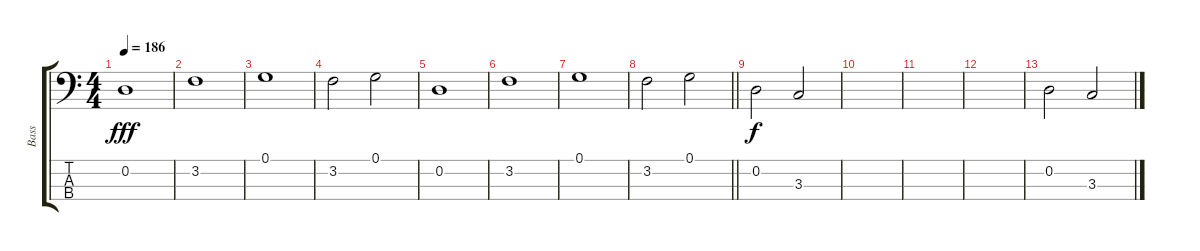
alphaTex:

\track ("Bass" "Bass") {instrument electricbassfinger}
\staff {score tabs}
\tuning (G2 D2 A1 E1) {hide}
\ts (4 4)
\section ("" " ")
\tempo 186
\clef f4
\ks c
0.2.1{dy fff} |
3.2.1 |
0.1.1 |
3.2.2 0.1.2 |
0.2.1 |
3.2.1 |
0.1.1 |
\barLineRight lightlight
3.2.2 0.1.2 |
\section ("" " ")
0.2.2{dy f} 3.3.2 |
|
|
|
0.2.2 3.3.2
